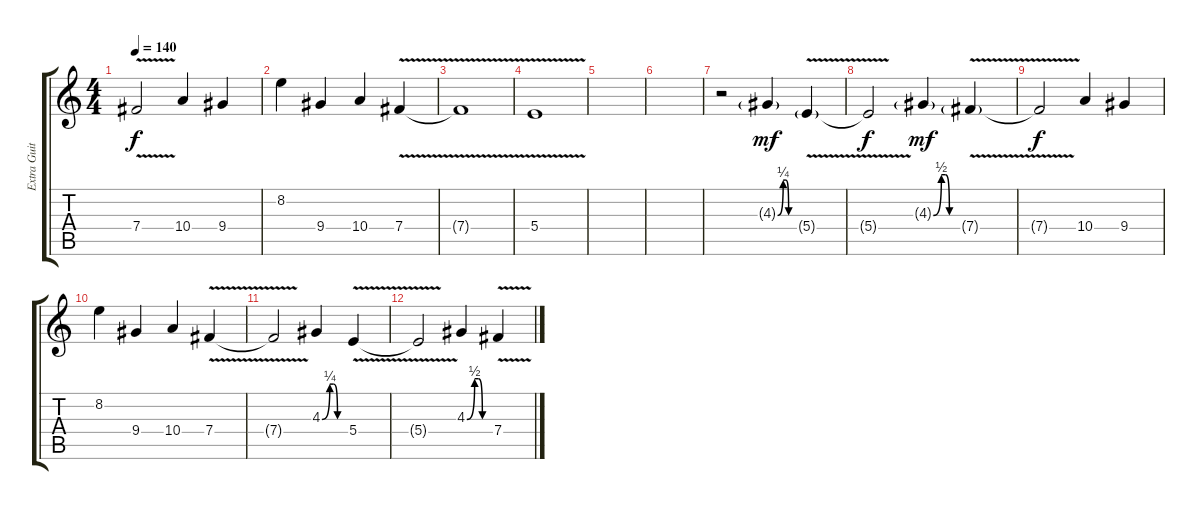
\track ("Extra Guitar" "Extra Guit") {instrument distortionguitar}
\staff {score tabs}
\tuning (Db4 Ab3 E3 B2 Gb2 B1) {hide}
\ts (4 4)
\tempo 140
\clef g2
\ks c
7.4{v}.2{dy f} 10.4.4 9.4.4 |
8.2.4 9.4.4 10.4.4 7.4{v}.4 |
7.4{t}.1 |
5.4{v}.1 |
|
|
r.2 4.3{be (custom 0 0 20 1 30 1 40 0 60 0) g}.4{dy mf} 5.4{v g}.4 |
5.4{t}.2{dy f} 4.3{be (custom 0 0 20 2 30 2 40 0 60 0) g}.4{dy mf} 7.4{v g}.4 |
7.4{t}.2{dy f} 10.4.4 9.4.4 |
8.2.4 9.4.4 10.4.4 7.4{v}.4 |
7.4{t}.2 4.3{be (custom 0 0 20 1 30 1 40 0 60 0)}.4 5.4{v}.4 |
5.4{t}.2 4.3{be (custom 0 0 20 2 30 2 40 0 60 0)}.4 7.4{v}.4
